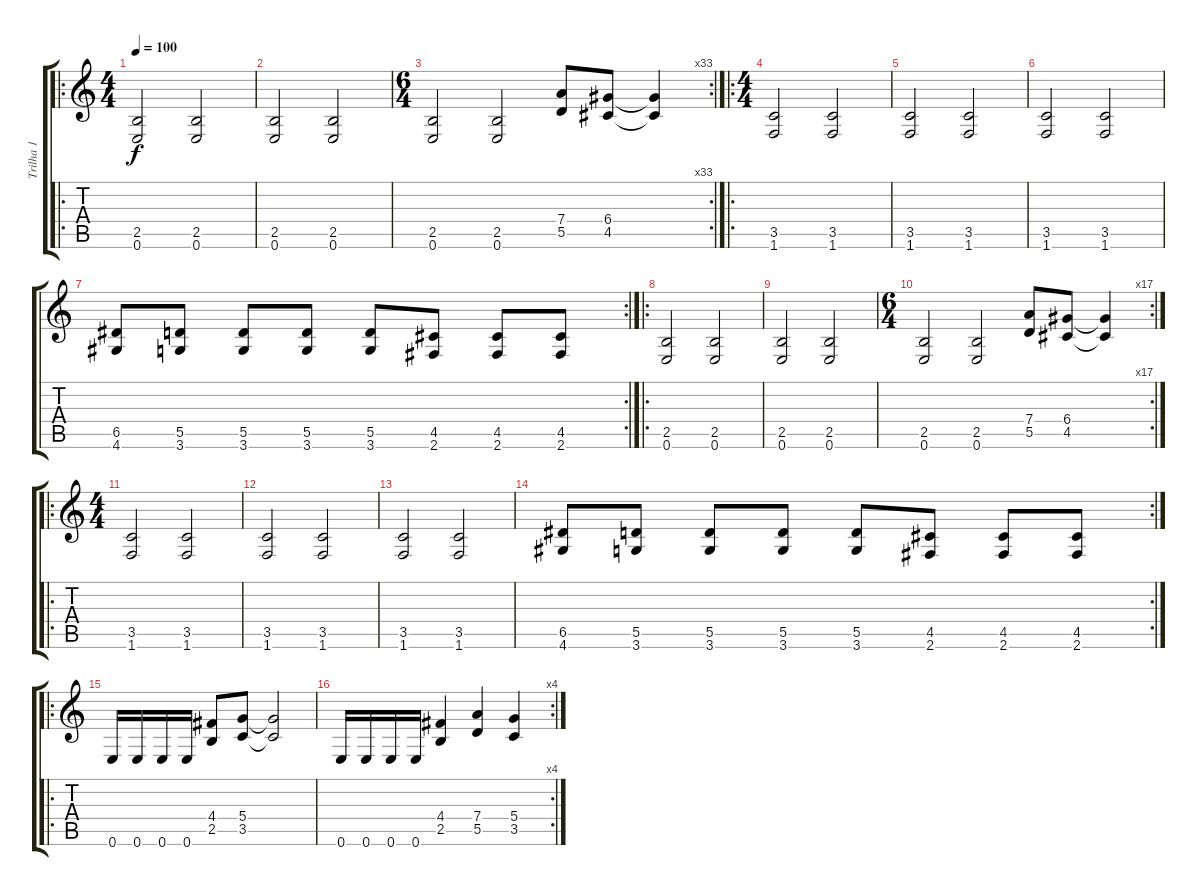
\track ("Trilha 1" "Trilha 1") {instrument distortionguitar}
\staff {score tabs}
\tuning (E4 B3 G3 D3 A2 E2) {hide}
\ro
\ts (4 4)
\tempo 100
\clef g2
\ks c
(2.5 0.6).2{dy f instrument distortionguitar} (2.5 0.6).2 |
(2.5 0.6).2 (2.5 0.6).2 |
\rc 33
\ts (6 4)
(2.5 0.6).2 (2.5 0.6).2 (7.4 5.5).8 (6.4 4.5).8 (6.4{t} 4.5{t}).4 |
\ro
\ts (4 4)
(3.5 1.6).2 (3.5 1.6).2 |
(3.5 1.6).2 (3.5 1.6).2 |
(3.5 1.6).2 (3.5 1.6).2 |
\rc 2
(6.5 4.6).8 (5.5 3.6).8 (5.5 3.6).8 (5.5 3.6).8 (5.5 3.6).8 (4.5 2.6).8 (4.5 2.6).8 (4.5 2.6).8 |
\ro
(2.5 0.6).2 (2.5 0.6).2 |
(2.5 0.6).2 (2.5 0.6).2 |
\rc 17
\ts (6 4)
(2.5 0.6).2 (2.5 0.6).2 (7.4 5.5).8 (6.4 4.5).8 (6.4{t} 4.5{t}).4 |
\ro
\ts (4 4)
(3.5 1.6).2 (3.5 1.6).2 |
(3.5 1.6).2 (3.5 1.6).2 |
(3.5 1.6).2 (3.5 1.6).2 |
\rc 2
(6.5 4.6).8 (5.5 3.6).8 (5.5 3.6).8 (5.5 3.6).8 (5.5 3.6).8 (4.5 2.6).8 (4.5 2.6).8 (4.5 2.6).8 |
\ro
0.6.16 0.6.16 0.6.16 0.6.16 (4.4 2.5).8 (5.4 3.5).8 (5.4{t} 3.5{t}).2 |
\rc 4
0.6.16 0.6.16 0.6.16 0.6.16 (4.4 2.5).4 (7.4 5.5).4 (5.4 3.5).4
